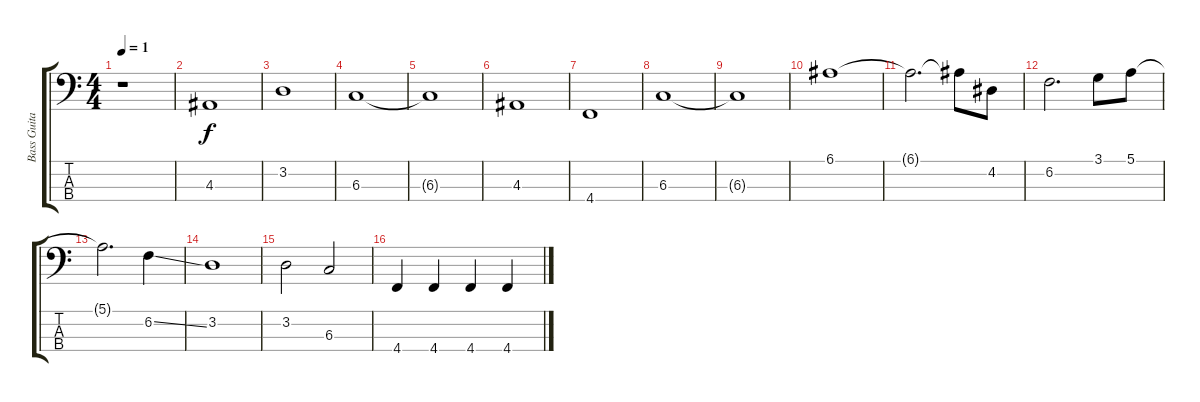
\track ("Bass Guitar" "Bass Guita") {instrument electricbassfinger}
\staff {score tabs}
\tuning (E2 B1 Gb1 Db1) {hide}
\ts (4 4)
\tempo 1
\clef f4
\ks c
r.1{dy f} |
4.3.1 |
3.2.1 |
6.3.1 |
6.3{t}.1 |
4.3.1 |
4.4.1 |
6.3.1 |
6.3{t}.1 |
6.1.1 |
6.1{t}.2{d} 6.1{t}.8 4.2.8 |
6.2.2{d} 3.1.8 5.1.8 |
5.1{t}.2{d} 6.2{ss}.4 |
3.2.1 |
3.2.2 6.3.2 |
4.4.4 4.4.4 4.4.4 4.4.4
